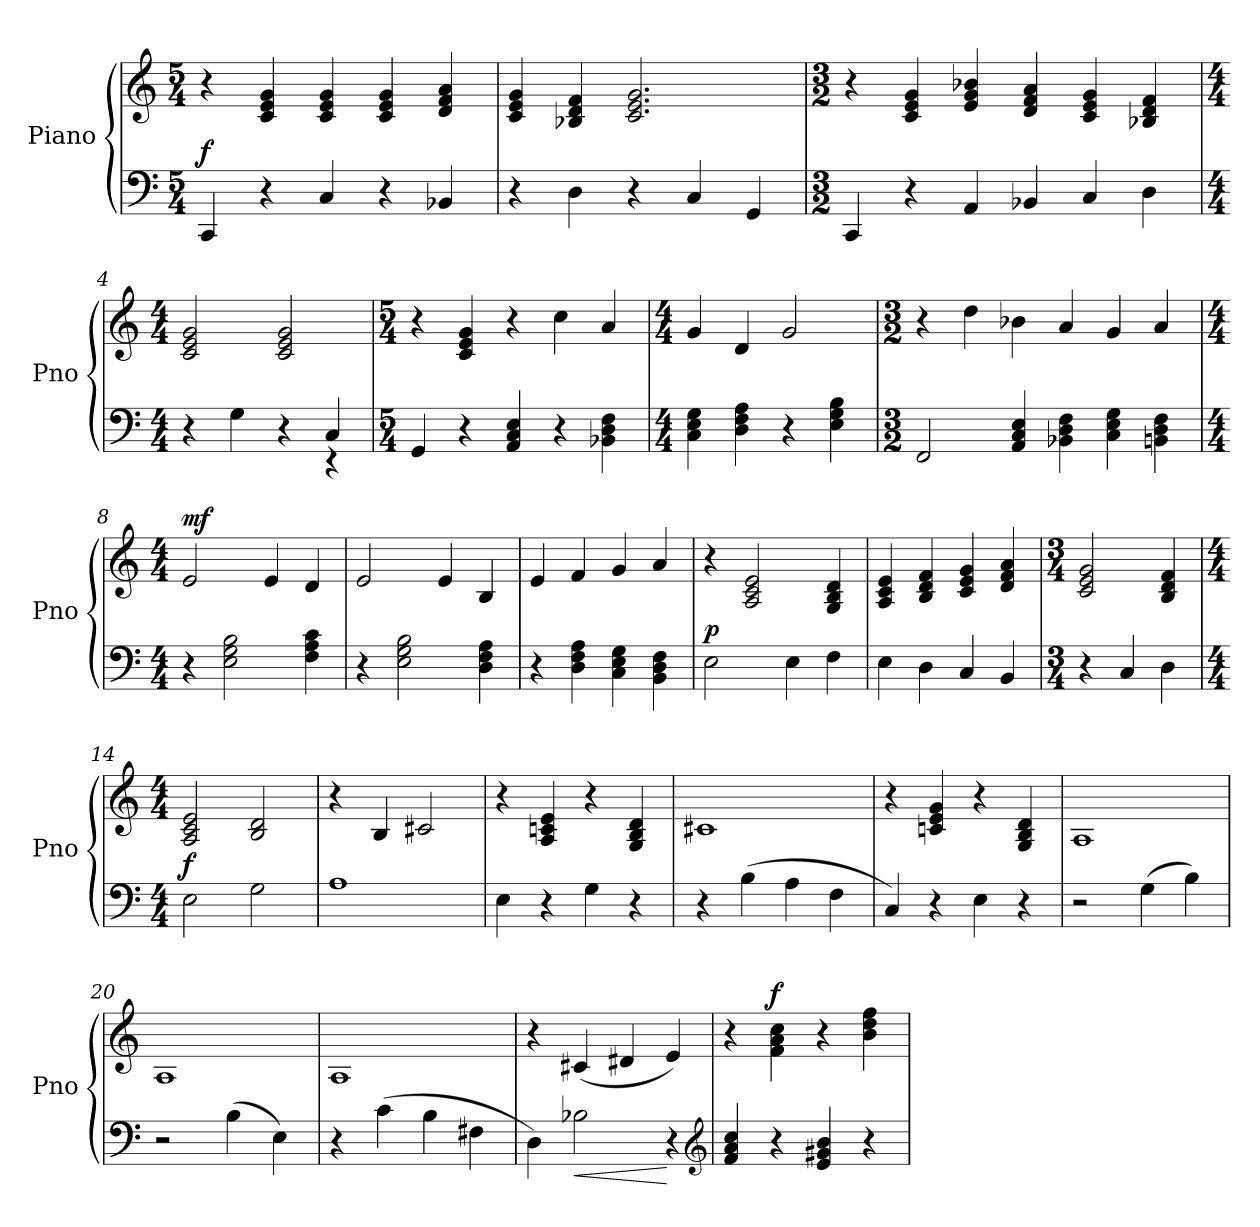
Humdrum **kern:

**kern	**dynam	**kern	**dynam
*part2	*part2	*part1	*part1
*staff2	*staff2	*staff1	*staff1
*I"Piano	*	*I"Piano	*
*I'Pno	*	*I'Pno	*
*clefF4	*	*clefG2	*
*M5/4	*	*M5/4	*
*MM160	*	*MM160	*
=1	=1	=1	=1
!	!LO:DY:a	!	!
4CC/	f	4r	.
4r	.	4c/ 4e/ 4g/	.
4C/	.	4c/ 4e/ 4g/	.
4r	.	4c/ 4e/ 4g/	.
4BB-X/	.	4d/ 4f/ 4a/	.
=2	=2	=2	=2
4r	.	4c/ 4e/ 4g/	.
4D\	.	4B-X/ 4d/ 4f/	.
4r	.	2.c/ 2.e/ 2.g/	.
4C/	.	.	.
4GG/	.	.	.
=3	=3	=3	=3
*M3/2	*	*M3/2	*
4CC/	.	4r	.
4r	.	4c/ 4e/ 4g/	.
4AA/	.	4e/ 4g/ 4b-X/	.
4BB-X/	.	4d/ 4f/ 4a/	.
4C/	.	4c/ 4e/ 4g/	.
4D\	.	4B-X/ 4d/ 4f/	.
=4	=4	=4	=4
*M4/4	*	*M4/4	*
*^	*	*	*
4r	4ryy	.	2c/ 2e/ 2g/	.
4ryy	4G\	.	.	.
4r	4ryy	.	2c/ 2e/ 2g/	.
4C/	4r	.	.	.
*v	*v	*	*	*
!!LO:LB:g=z
=5	=5	=5	=5
*M5/4	*	*M5/4	*
4GG/	.	4r	.
4r	.	4c/ 4e/ 4g/	.
4AA/ 4C/ 4E/	.	4r	.
4r	.	4cc\	.
4BB-X\ 4D\ 4F\	.	4a/	.
=6	=6	=6	=6
*M4/4	*	*M4/4	*
4C\ 4E\ 4G\	.	4g/	.
4D\ 4F\ 4A\	.	4d/	.
4r	.	2g/	.
4E\ 4G\ 4B\	.	.	.
=7	=7	=7	=7
*M3/2	*	*M3/2	*
2FF/	.	4r	.
.	.	4dd\	.
4AA/ 4C/ 4E/	.	4b-X\	.
4BB-X\ 4D\ 4F\	.	4a/	.
4C\ 4E\ 4G\	.	4g/	.
4BBn\ 4D\ 4F\	.	4a/	.
=8	=8	=8	=8
*M4/4	*	*M4/4	*
*	*	*MM176	*
!	!	!	!LO:DY:a
4r	.	2e/	mf
2E\ 2G\ 2B\	.	.	.
.	.	4e/	.
4F\ 4A\ 4c\	.	4d/	.
!!LO:LB:g=z
=9	=9	=9	=9
4r	.	2e/	.
2E\ 2G\ 2B\	.	.	.
.	.	4e/	.
4D\ 4F\ 4A\	.	4B/	.
=10	=10	=10	=10
4r	.	4e/	.
4D\ 4F\ 4A\	.	4f/	.
4C\ 4E\ 4G\	.	4g/	.
4BB\ 4D\ 4F\	.	4a/	.
=11	=11	=11	=11
!	!LO:DY:a	!	!
2E\	p	4r	.
.	.	2A/ 2c/ 2e/	.
4E\	.	.	.
4F\	.	4G/ 4B/ 4d/	.
=12	=12	=12	=12
4E\	.	4A/ 4c/ 4e/	.
4D\	.	4B/ 4d/ 4f/	.
4C/	.	4c/ 4e/ 4g/	.
4BB/	.	4d/ 4f/ 4a/	.
=13	=13	=13	=13
*M3/4	*	*M3/4	*
4r	.	2c/ 2e/ 2g/	.
4C/	.	.	.
4D\	.	4B/ 4d/ 4f/	.
!!LO:LB:g=z
=14	=14	=14	=14
*M4/4	*	*M4/4	*
*	*	*MM196	*
!	!LO:DY:a	!	!
2E\	f	2A/ 2c/ 2e/	.
2G\	.	2B/ 2d/	.
=15	=15	=15	=15
1A/	.	4r	.
.	.	4B/	.
.	.	2c#X/	.
=16	=16	=16	=16
4E\	.	4r	.
4r	.	4A/ 4cn/ 4e/	.
4G\	.	4r	.
4r	.	4G/ 4B/ 4d/	.
=17	=17	=17	=17
4r	.	1c#X/	.
(4B\	.	.	.
4A\	.	.	.
4F\	.	.	.
=18	=18	=18	=18
4C/)	.	4r	.
4r	.	4cn/ 4e/ 4g/	.
4E\	.	4r	.
4r	.	4G/ 4B/ 4d/	.
=19	=19	=19	=19
2r	.	1A/	.
(4G\	.	.	.
4B\)	.	.	.
!!LO:LB:g=z
=20	=20	=20	=20
2r	.	1A/	.
(4B\	.	.	.
4E\)	.	.	.
=21	=21	=21	=21
4r	.	1A/	.
(4c\	.	.	.
4B\	.	.	.
4F#X\	.	.	.
=22	=22	=22	=22
4D\)	.	4r	.
!	!LO:HP:b	!	!
2B-X\	<	(4c#X/	.
.	.	4d#X/	.
4r	[	4e/)	.
*clefG2	*	*	*
=23	=23	=23	=23
*	*	*MM208	*
4f/ 4a/ 4cc/	.	4r	.
!	!	!	!LO:DY:a
4r	.	4f\ 4a\ 4cc\	f
4e/ 4g#X/ 4b/	.	4r	.
4r	.	4b\ 4dd\ 4ff\	.
=	=	=	=
*-	*-	*-	*-
